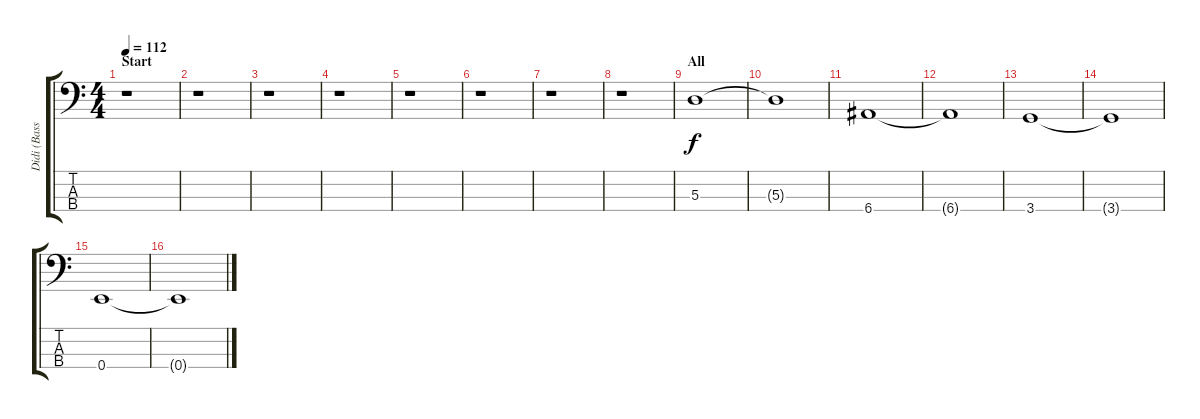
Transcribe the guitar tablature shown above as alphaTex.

\track ("Didi (Bass)" "Didi (Bass") {instrument electricbassfinger}
\staff {score tabs}
\tuning (G2 D2 A1 E1) {hide}
\ts (4 4)
\section ("" "Start")
\tempo 112
\clef f4
\ks c
r.1{dy f instrument electricbassfinger} |
r.1 |
r.1 |
r.1 |
r.1 |
r.1 |
r.1 |
r.1 |
\section ("" "All")
5.3.1 |
5.3{t}.1 |
6.4.1 |
6.4{t}.1 |
3.4.1 |
3.4{t}.1 |
0.4.1 |
0.4{t}.1
